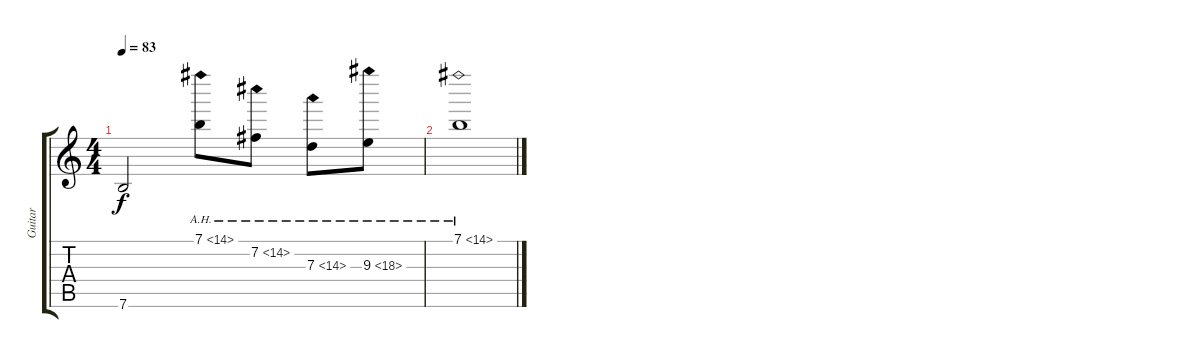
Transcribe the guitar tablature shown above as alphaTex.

\track ("Guitar" "Guitar") {instrument electricguitarclean}
\staff {score tabs}
\tuning (E4 B3 G3 D3 A2 E2) {hide}
\ts (4 4)
\tempo 83
\clef g2
\ks c
7.6.2{dy f} 7.1{ah 7}.8 7.2{ah 7}.8 7.3{ah 7}.8 9.3{ah 9}.8 |
7.1{ah 7}.1
